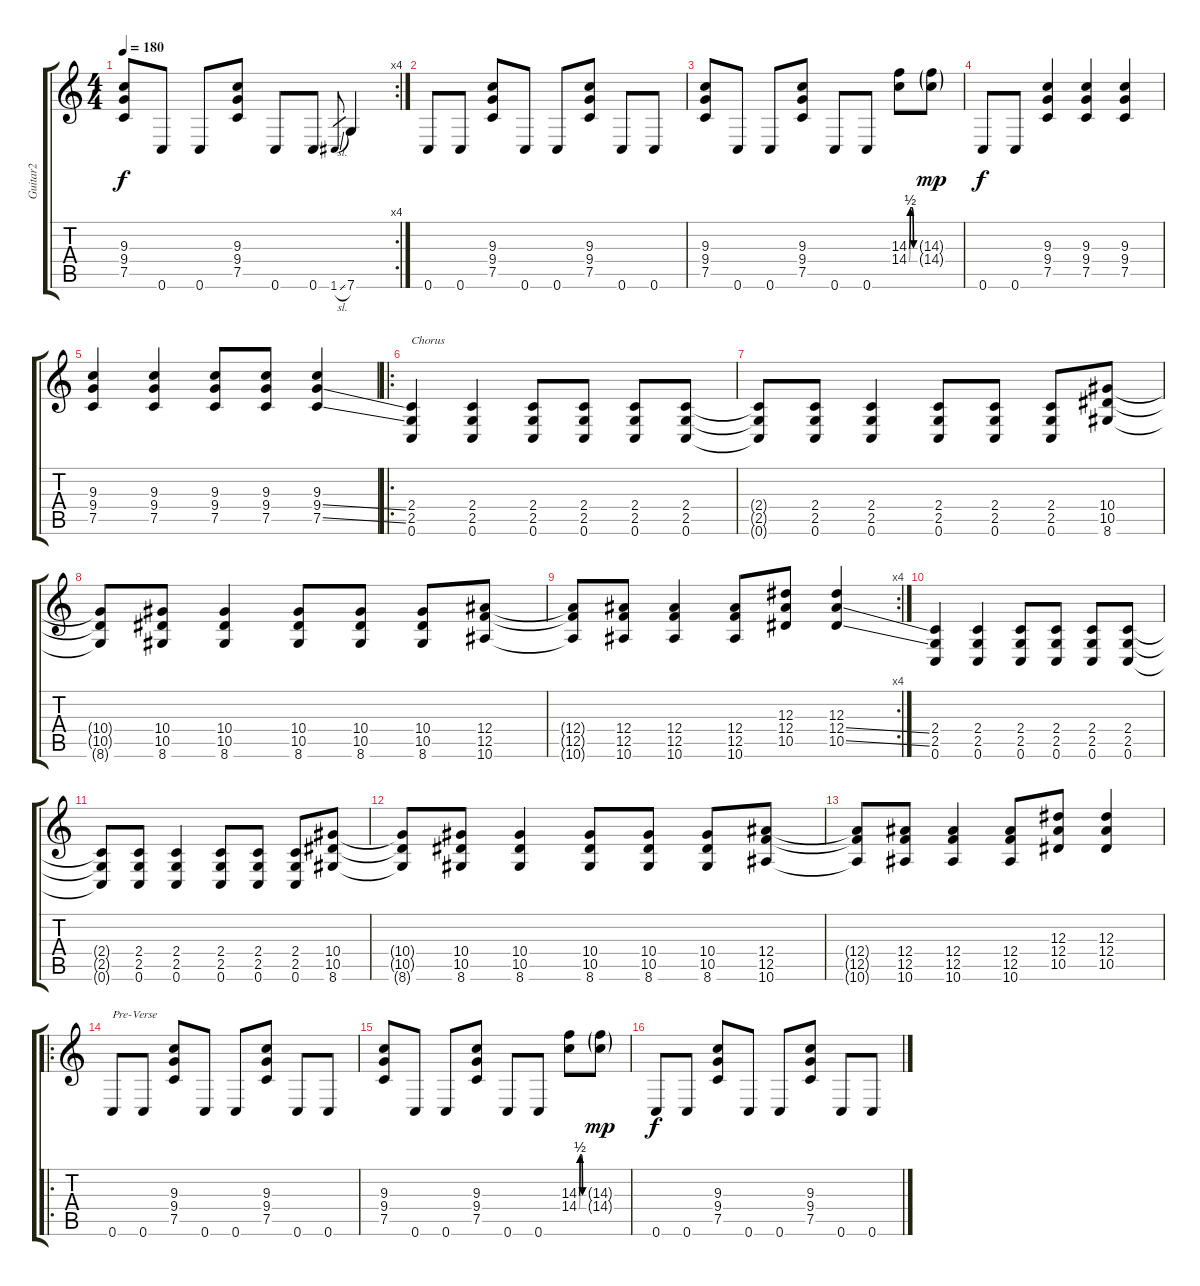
\track ("Guitar2" "Guitar2") {instrument overdrivenguitar}
\staff {score tabs}
\tuning (C4 G3 Eb3 Bb2 F2 C2) {hide}
\rc 4
\ts (4 4)
\tempo 180
\clef g2
\ks c
(9.3 9.4 7.5).8{dy f} 0.6.8 0.6.8 (9.3 9.4 7.5).8 0.6.8 0.6.8 1.6{sl}.8{gr} 7.6.4 |
0.6.8 0.6.8 (9.3 9.4 7.5).8 0.6.8 0.6.8 (9.3 9.4 7.5).8 0.6.8 0.6.8 |
(9.3 9.4 7.5).8 0.6.8 0.6.8 (9.3 9.4 7.5).8 0.6.8 0.6.8 (14.3{be (custom 0 0 15 2 30 2 45 0 60 0)} 14.4{be (custom 0 0 15 2 30 2 45 0 60 0)}).8 (14.3{g} 14.4{g}).8{dy mp} |
0.6.8{dy f} 0.6.8 (9.3 9.4 7.5).4 (9.3 9.4 7.5).4 (9.3 9.4 7.5).4 |
(9.3 9.4 7.5).4 (9.3 9.4 7.5).4 (9.3 9.4 7.5).8 (9.3 9.4 7.5).8 (9.3 9.4{ss} 7.5{ss}).4 |
\ro
(2.4 2.5 0.6).4{txt "Chorus"} (2.4 2.5 0.6).4 (2.4 2.5 0.6).8 (2.4 2.5 0.6).8 (2.4 2.5 0.6).8 (2.4 2.5 0.6).8 |
(2.4{t} 2.5{t} 0.6{t}).8 (2.4 2.5 0.6).8 (2.4 2.5 0.6).4 (2.4 2.5 0.6).8 (2.4 2.5 0.6).8 (2.4 2.5 0.6).8 (10.4 10.5 8.6).8 |
(10.4{t} 10.5{t} 8.6{t}).8 (10.4 10.5 8.6).8 (10.4 10.5 8.6).4 (10.4 10.5 8.6).8 (10.4 10.5 8.6).8 (10.4 10.5 8.6).8 (12.4 12.5 10.6).8 |
\rc 4
(12.4{t} 12.5{t} 10.6{t}).8 (12.4 12.5 10.6).8 (12.4 12.5 10.6).4 (12.4 12.5 10.6).8 (12.3 12.4 10.5).8 (12.3 12.4{ss} 10.5{ss}).4 |
(2.4 2.5 0.6).4 (2.4 2.5 0.6).4 (2.4 2.5 0.6).8 (2.4 2.5 0.6).8 (2.4 2.5 0.6).8 (2.4 2.5 0.6).8 |
(2.4{t} 2.5{t} 0.6{t}).8 (2.4 2.5 0.6).8 (2.4 2.5 0.6).4 (2.4 2.5 0.6).8 (2.4 2.5 0.6).8 (2.4 2.5 0.6).8 (10.4 10.5 8.6).8 |
(10.4{t} 10.5{t} 8.6{t}).8 (10.4 10.5 8.6).8 (10.4 10.5 8.6).4 (10.4 10.5 8.6).8 (10.4 10.5 8.6).8 (10.4 10.5 8.6).8 (12.4 12.5 10.6).8 |
(12.4{t} 12.5{t} 10.6{t}).8 (12.4 12.5 10.6).8 (12.4 12.5 10.6).4 (12.4 12.5 10.6).8 (12.3 12.4 10.5).8 (12.3 12.4 10.5).4 |
\ro
0.6.8{txt "Pre-Verse"} 0.6.8 (9.3 9.4 7.5).8 0.6.8 0.6.8 (9.3 9.4 7.5).8 0.6.8 0.6.8 |
(9.3 9.4 7.5).8 0.6.8 0.6.8 (9.3 9.4 7.5).8 0.6.8 0.6.8 (14.3{be (custom 0 0 15 2 30 2 45 0 60 0)} 14.4{be (custom 0 0 15 2 30 2 45 0 60 0)}).8 (14.3{g} 14.4{g}).8{dy mp} |
0.6.8{dy f} 0.6.8 (9.3 9.4 7.5).8 0.6.8 0.6.8 (9.3 9.4 7.5).8 0.6.8 0.6.8
